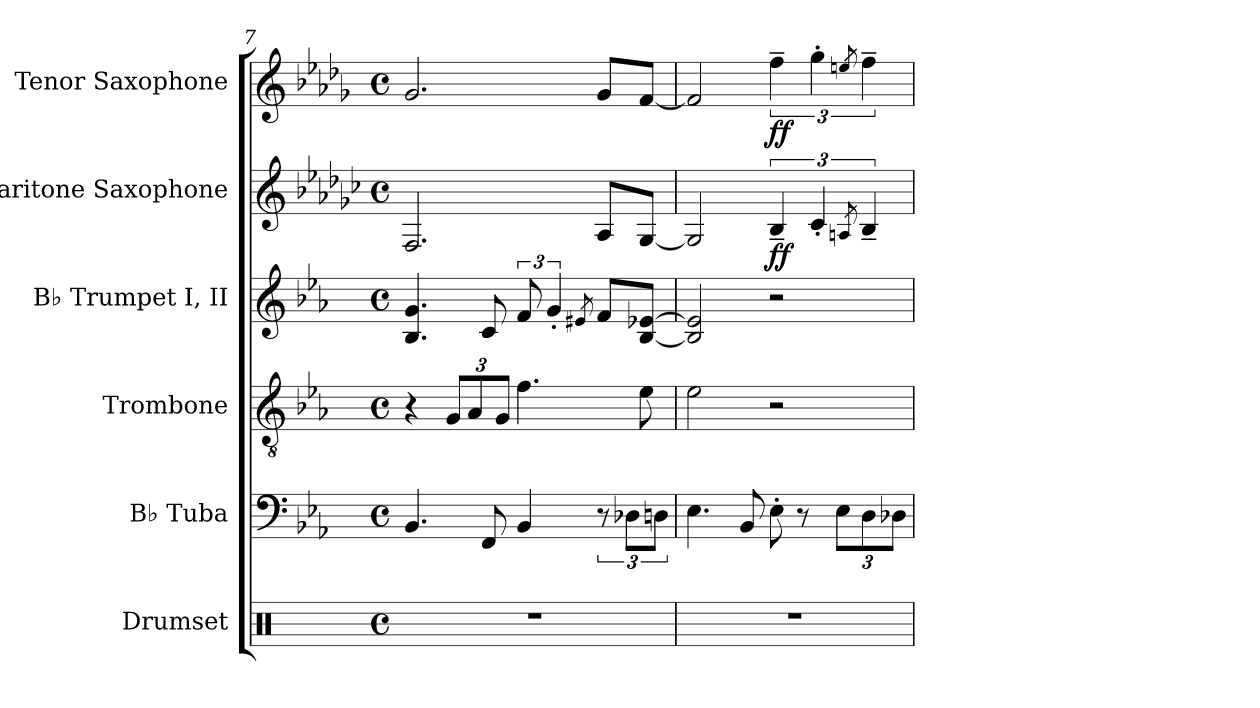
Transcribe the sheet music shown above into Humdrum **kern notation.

**kern	**kern	**kern	**kern	**kern	**dynam	**kern	**dynam
*part6	*part5	*part4	*part3	*part2	*part2	*part1	*part1
*staff6	*staff5	*staff4	*staff3	*staff2	*staff2	*staff1	*staff1
*I"Drumset	*I"B♭ Tuba	*I"Trombone	*I"B♭ Trumpet I, II	*I"Baritone Saxophone	*	*I"Tenor Saxophone	*
*I'D. Set	*I'B♭ Tba.	*I'Tbn.	*I'B♭ Tpt. I, II	*I'Bar. Sax.	*	*I'T. Sax.	*
*clefX	*clefF4	*clefGv2	*clefG2	*clefG2	*	*clefG2	*
*	*	*ITrd1c2	*ITrd1c2	*ITrd12c21	*	*ITrd8c14	*
*k[]	*k[b-e-a-]	*k[b-e-a-d-g-]	*k[b-e-a-d-g-]	*k[b-e-a-d-g-c-]	*	*k[b-e-a-d-g-]	*
*M4/4	*M4/4	*M4/4	*M4/4	*M4/4	*	*M4/4	*
*met(c)	*met(c)	*met(c)	*met(c)	*met(c)	*	*met(c)	*
=7	=7	=7	=7	=7	=7	=7	=7
1r	4.BB-	4r	4.A- 4.f	2.FF	.	2.G-	.
*	*	*Xbrackettup	*	*	*	*	*
.	.	12FL	.	.	.	.	.
.	.	12G-	.	.	.	.	.
.	8FF	.	8B-	.	.	.	.
.	.	12FJ	.	.	.	.	.
.	4BB-	4.e-	12e-	.	.	.	.
.	.	.	6f'	.	.	.	.
.	.	.	8qd#X	.	.	.	.
.	12r	.	8e-L	8AA-L	.	8G-L	.
.	12D-XL	.	.	.	.	.	.
.	.	8d-	[8A- [8d-XJ	[8GG-J	.	[8FJ	.
.	12DnJ	.	.	.	.	.	.
=8	=8	=8	=8	=8	=8	=8	=8
1r	4.E-	2d-	2A-] 2d-]	2GG-]	.	2F]	.
.	8BB-	.	.	.	.	.	.
!	!	!	!	!	!LO:DY:b	!	!LO:DY:b
.	8E-'	2r	2r	6BB-~	ff	6f~	ff
.	8r	.	.	.	.	.	.
.	.	.	.	6C-'	.	6g-'	.
*	*Xbrackettup	*	*	*	*	*	*
.	12E-L	.	.	.	.	.	.
.	.	.	.	8qAAn	.	8qen	.
.	12D	.	.	6BB-~	.	6f~	.
.	12D-XJ	.	.	.	.	.	.
=	=	=	=	=	=	=	=
*-	*-	*-	*-	*-	*-	*-	*-
